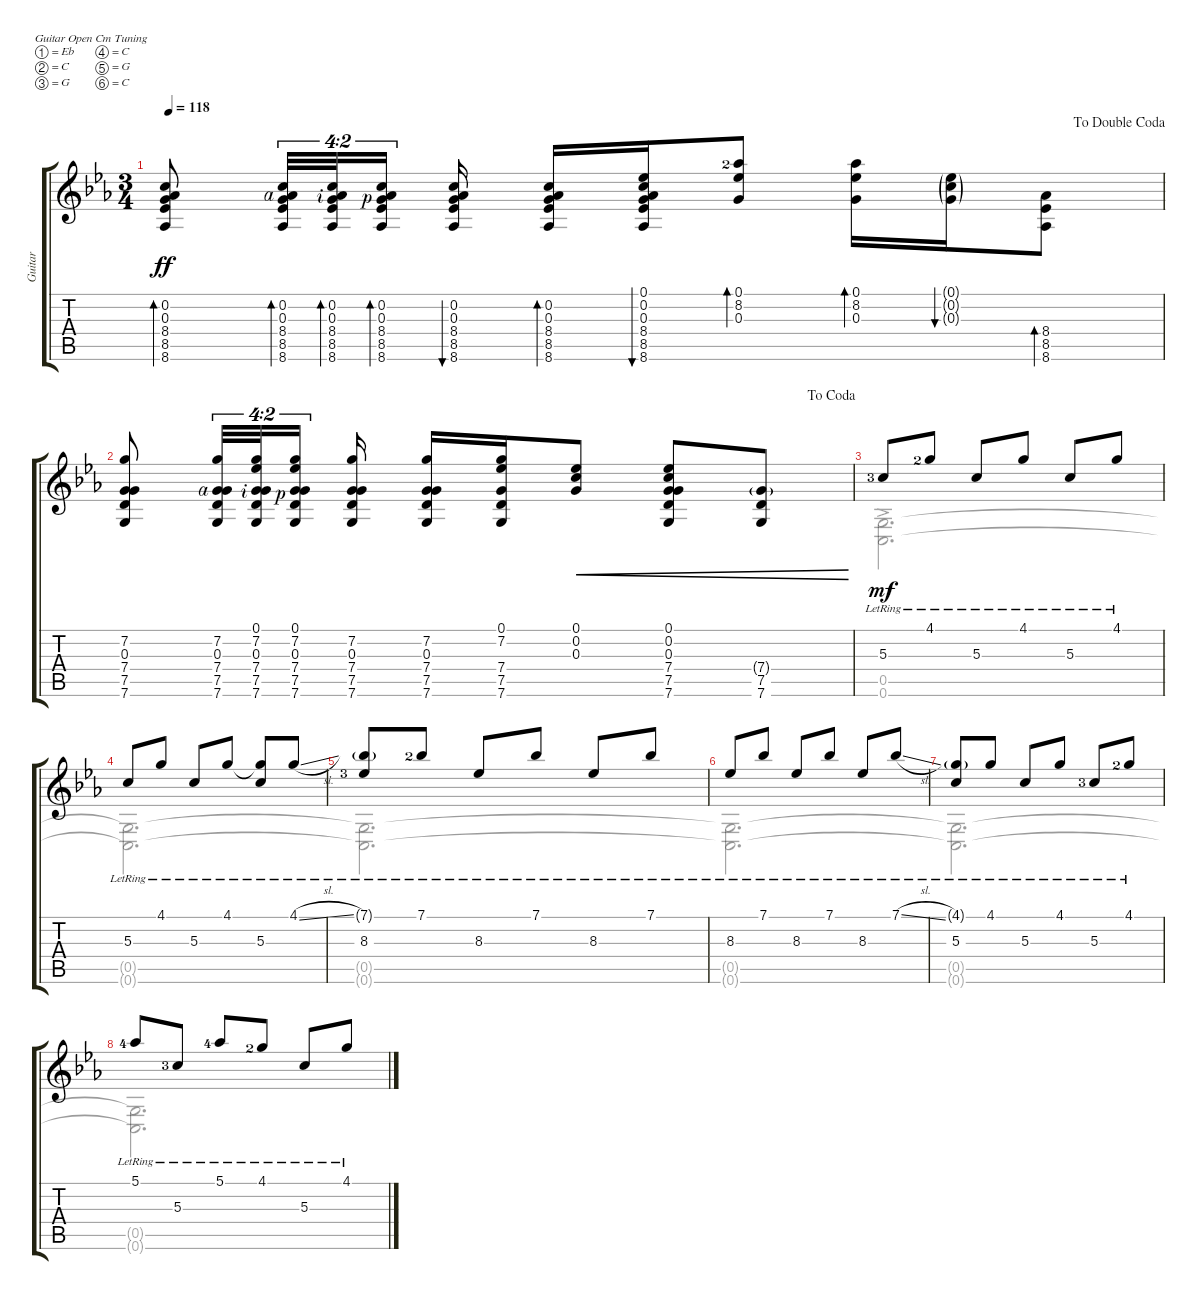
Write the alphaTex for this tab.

\defaultSystemsLayout 4
\bracketExtendMode groupsimilarinstruments
\otherSystemsTrackNameOrientation horizontal
\track ("Guitar" "Guitar") {instrument acousticguitarsteel}
\staff {score tabs}
\tuning (Eb4 C4 G3 C3 G2 C2)
\voice
\ts (3 4)
\scale
1.20242
\jump dadoublecoda
\tempo 118
\accidentals auto
\clef g2
\ottava regular
\simile none
\ks cminor
(8.6{acc b} 8.5{acc b} 8.4{acc b} 0.3{acc forcenatural} 0.2{acc forcenatural}).8{bd 30 dy ff beam Up} (8.6{acc b} 8.5{acc b} 8.4{rf 4 acc b} 0.2{acc forcenatural} 0.3{acc forcenatural}).32{tu (4 2) bd 30 beam Up} (8.6{acc b} 8.5{acc b} 8.4{rf 2 acc b} 0.3{acc forcenatural} 0.2{acc forcenatural}).32{tu (4 2) bd 30 beam Up} (8.6{acc b} 8.5{acc b} 8.4{rf 1 acc b} 0.2{acc forcenatural} 0.3{acc forcenatural}).16{tu (4 2) bd 30 beam Up} (8.4{acc b} 8.5{acc b} 8.6{acc b} 0.3{acc forcenatural} 0.2{acc forcenatural}).16{bu 30 beam Up} (8.6{acc b} 8.5{acc b} 8.4{acc b} 0.2{acc forcenatural} 0.3{acc forcenatural}).16{bd 30 beam Up} (8.4{acc b} 8.5{acc b} 8.6{acc b} 0.3{acc forcenatural} 0.1{acc b} 0.2{acc forcenatural}).16{bu 30 beam Up} (0.1{acc b} 8.2{lf 3 acc b} 0.3{acc forcenatural}).8{bd 30 beam Up} (0.3{acc forcenatural} 8.2{acc b} 0.1{acc b}).16{bd 30 beam Down} (0.1{g acc b} 0.2{g acc forcenatural} 0.3{g acc forcenatural}).16{bu 30 beam Down} (8.6{acc b} 8.5{acc b} 8.4{acc b}).8{bd 30 beam Down} |
\scale
1.34445
\jump dacoda
(7.6{acc forcenatural} 7.5{acc forcenatural} 7.4{acc forcenatural} 7.2{acc forcenatural} 0.3{acc forcenatural}).8{beam Up} (7.6{acc forcenatural} 7.5{acc forcenatural} 7.4{rf 4 acc forcenatural} 0.3{acc forcenatural} 7.2{acc forcenatural}).32{tu (4 2) beam Up} (7.6{acc forcenatural} 7.5{acc forcenatural} 7.4{rf 2 acc forcenatural} 7.2{acc forcenatural} 0.3{acc forcenatural} 0.1{acc b}).32{tu (4 2) beam Up} (7.6{acc forcenatural} 7.5{acc forcenatural} 7.4{rf 1 acc forcenatural} 7.2{acc forcenatural} 0.3{acc forcenatural} 0.1{acc b}).16{tu (4 2) beam Up} (7.4{acc forcenatural} 7.5{acc forcenatural} 7.6{acc forcenatural} 7.2{acc forcenatural} 0.3{acc forcenatural}).16{beam Up} (7.6{acc forcenatural} 7.5{acc forcenatural} 7.4{acc forcenatural} 0.3{acc forcenatural} 7.2{acc forcenatural}).16{beam Up} (7.4{acc forcenatural} 7.5{acc forcenatural} 7.6{acc forcenatural} 7.2{acc forcenatural} 0.1{acc b}).16{beam Up} (0.1{acc b} 0.2{acc forcenatural} 0.3{acc forcenatural}).8{cre beam Up} (7.6{acc forcenatural} 7.5{acc forcenatural} 7.4{acc forcenatural} 0.3{acc forcenatural} 0.1{acc b} 0.2{acc forcenatural}).8{cre beam Up} (7.4{g acc forcenatural} 7.5{acc forcenatural} 7.6{acc forcenatural}).8{cre beam Up} |
\scale
0.655545 5.3{lr lf 4 acc forcenatural}.8{dy mf beam Up} 4.1{lr lf 3 acc forcenatural}.8{beam Up} 5.3{lr acc forcenatural}.8{beam Up} 4.1{lr acc forcenatural}.8{beam Up} 5.3{lr acc forcenatural}.8{beam Up} 4.1{lr acc forcenatural}.8{beam Up} |
\scale
1.04715 5.3{lr acc forcenatural}.8{beam Up} 4.1{lr acc forcenatural}.8{beam Up} 5.3{lr acc forcenatural}.8{beam Up} 4.1{lr acc forcenatural}.8{beam Up} (5.3{lr acc forcenatural} 4.1{lr t acc forcenatural}).8{beam Up} 4.1{sl lr acc forcenatural}.8{beam Up} |
\scale
0.952853 (8.3{lr lf 4 acc b} 7.1{g lr acc b}).8{beam Up} 7.1{lr lf 3 acc b}.8{beam Up} 8.3{lr acc b}.8{beam Up} 7.1{lr acc b}.8{beam Up} 8.3{lr acc b}.8{beam Up} 7.1{lr acc b}.8{beam Up} |
\scale
1.02685 8.3{lr acc b}.8{beam Up} 7.1{lr acc b}.8{beam Up} 8.3{lr acc b}.8{beam Up} 7.1{lr acc b}.8{beam Up} 8.3{lr acc b}.8{beam Up} 7.1{sl lr acc b}.8{beam Up} |
\scale
0.973153 (5.3{lr acc forcenatural} 4.1{g lr acc forcenatural}).8{beam Up} 4.1{lr acc forcenatural}.8{beam Up} 5.3{lr acc forcenatural}.8{beam Up} 4.1{lr acc forcenatural}.8{beam Up} 5.3{lr lf 4 acc forcenatural}.8{beam Up} 4.1{lr lf 3 acc forcenatural}.8{beam Up} |
\scale
1.0961 5.1{lr lf 5 acc b}.8{beam Up} 5.3{lr lf 4 acc forcenatural}.8{beam Up} 5.1{lr lf 5 acc b}.8{beam Up} 4.1{lr lf 3 acc forcenatural}.8{beam Up} 5.3{lr acc forcenatural}.8{beam Up} 4.1{lr acc forcenatural}.8{beam Up}
\voice
\clef g2
\ottava regular
\simile none
\ks cminor
|
|
(0.6{ac acc forcenatural} 0.5{ac acc forcenatural}).2{d beam Down} |
(0.6{t acc forcenatural} 0.5{t acc forcenatural}).2{d beam Down} |
(0.5{t acc forcenatural} 0.6{t acc forcenatural}).2{d beam Down} |
(0.6{t acc forcenatural} 0.5{t acc forcenatural}).2{d beam Down} |
(0.5{t acc forcenatural} 0.6{t acc forcenatural}).2{d beam Down} |
(0.6{t acc forcenatural} 0.5{t acc forcenatural}).2{d beam Down}
